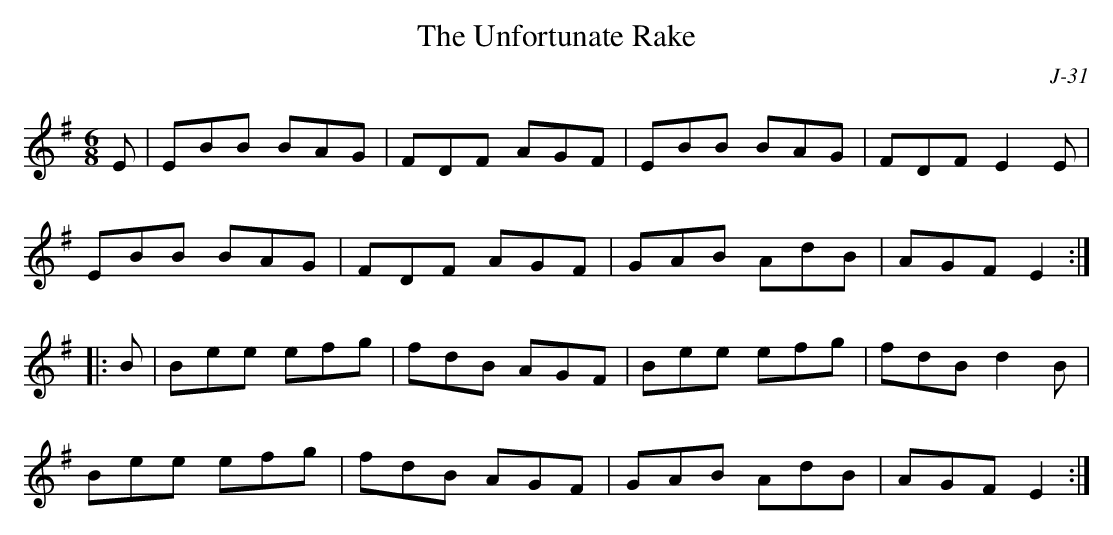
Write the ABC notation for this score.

X:1
T: Unfortunate Rake, The
C: J-31
M: 6/8
K: Em
E| EBB BAG| FDF AGF| EBB BAG| FDF E2E|
   EBB BAG| FDF AGF| GAB AdB| AGF E2:|
|:\
B| Bee efg| fdB AGF| Bee efg| fdB d2B|
   Bee efg| fdB AGF| GAB AdB| AGF E2:|
